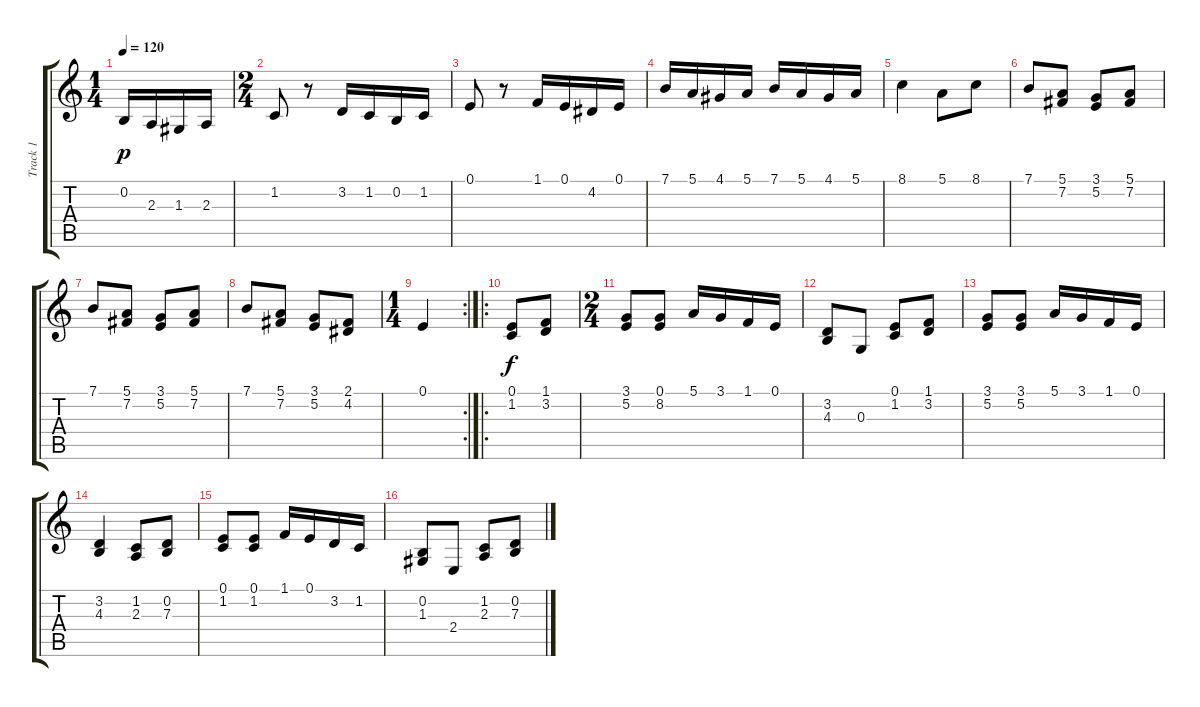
\track ("Track 1" "Track 1") {solo instrument acousticgrandpiano}
\staff {score tabs}
\tuning (E4 B3 G3 D3 A2 E2) {hide}
\ts (1 4)
\tempo 120
\clef g2
\ks c
0.2.16{dy p instrument acousticgrandpiano} 2.3.16 1.3.16 2.3.16 |
\ts (2 4)
1.2.8 r.8 3.2.16 1.2.16 0.2.16 1.2.16 |
0.1.8 r.8 1.1.16 0.1.16 4.2.16 0.1.16 |
7.1.16 5.1.16 4.1.16 5.1.16 7.1.16 5.1.16 4.1.16 5.1.16 |
8.1.4 5.1.8 8.1.8 |
7.1.8 (5.1 7.2).8 (3.1 5.2).8 (5.1 7.2).8 |
7.1.8 (5.1 7.2).8 (3.1 5.2).8 (5.1 7.2).8 |
7.1.8 (5.1 7.2).8 (3.1 5.2).8 (2.1 4.2).8 |
\rc 2
\ts (1 4)
0.1.4 |
\ro
(0.1 1.2).8{dy f} (1.1 3.2).8 |
\ts (2 4)
(3.1 5.2).8 (0.1 8.2).8 5.1.16 3.1.16 1.1.16 0.1.16 |
(3.2 4.3).8 0.3.8 (0.1 1.2).8 (1.1 3.2).8 |
(3.1 5.2).8 (3.1 5.2).8 5.1.16 3.1.16 1.1.16 0.1.16 |
(3.2 4.3).4 (1.2 2.3).8 (0.2 7.3).8 |
(0.1 1.2).8 (0.1 1.2).8 1.1.16 0.1.16 3.2.16 1.2.16 |
(0.2 1.3).8 2.4.8 (1.2 2.3).8 (0.2 7.3).8
